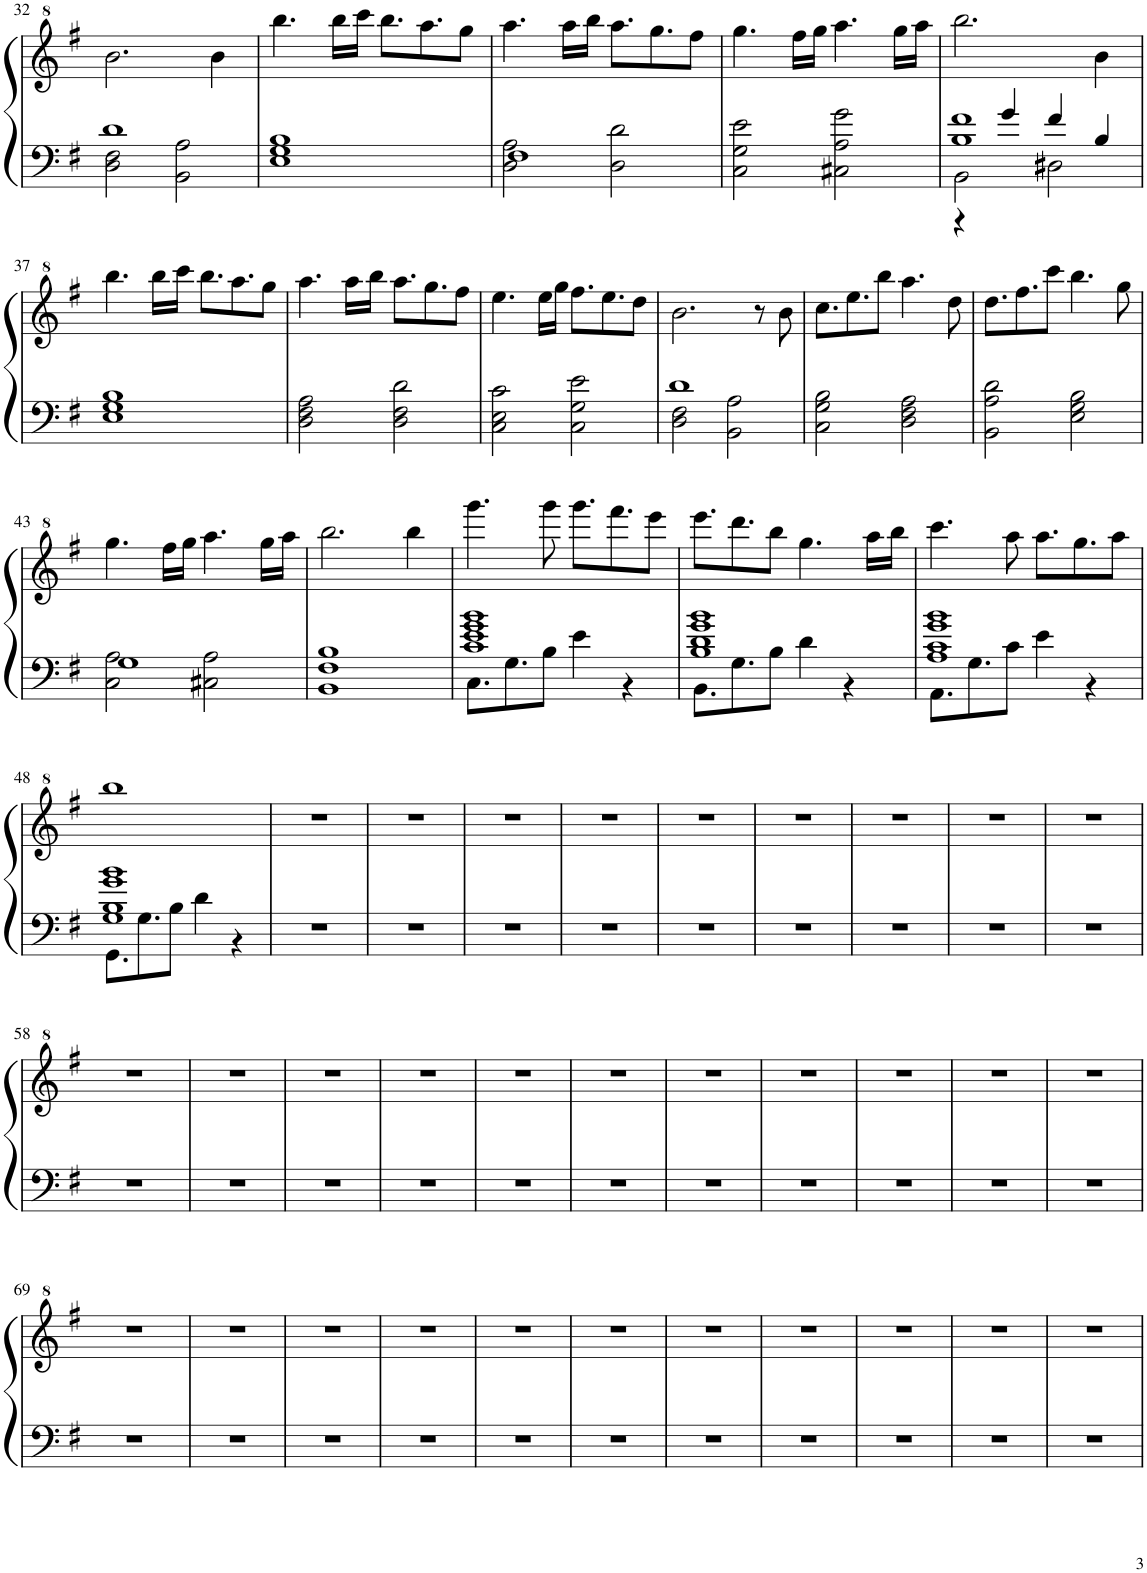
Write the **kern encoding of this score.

**kern	**kern
*part1	*part1
*staff2	*staff1
*I"Piano	*
*I'Pno.	*
!!LO:PB:g=z
*clefF4	*clefG^2
*k[f#]	*k[f#]
*M4/4	*M4/4
=32	=32
*^	*
1d	2D\ 2F#\	2.bb\
.	2BB\ 2A\	.
.	.	4bb\
*v	*v	*
=33	=33
1E 1G 1B	4.bbb\
.	16bbb\LL
.	16cccc\JJ
.	8.bbb\L
.	8.aaa\
.	8ggg\J
=34	=34
*^	*
1F#	2D\ 2A\	4.aaa\
.	.	16aaa\LL
.	.	16bbb\JJ
.	2D\ 2d\	8.aaa\L
.	.	8.ggg\
.	.	8fff#\J
*v	*v	*
=35	=35
2C\ 2G\ 2e\	4.ggg\
.	16fff#\LL
.	16ggg\JJ
2C#X\ 2A\ 2g\	4.aaa\
.	16ggg\LL
.	16aaa\JJ
=36	=36
*^	*
*	*^	*
1B 1f#	2BB\	4r	2.bbb\
.	.	4g/	.
.	2D#X\	4f#/	.
.	.	4B/	4bb\
*v	*v	*v	*
!!LO:LB:g=z
=37	=37
1E 1G 1B	4.bbb\
.	16bbb\LL
.	16cccc\JJ
.	8.bbb\L
.	8.aaa\
.	8ggg\J
=38	=38
2D\ 2F#\ 2A\	4.aaa\
.	16aaa\LL
.	16bbb\JJ
2D\ 2F#\ 2d\	8.aaa\L
.	8.ggg\
.	8fff#\J
=39	=39
2C\ 2E\ 2c\	4.eee\
.	16eee\LL
.	16ggg\JJ
2C\ 2G\ 2e\	8.fff#\L
.	8.eee\
.	8ddd\J
=40	=40
*^	*
1d	2D\ 2F#\	2.bb\
.	2BB\ 2A\	.
.	.	8r
.	.	8bb\
*v	*v	*
=41	=41
2C\ 2G\ 2B\	8.ccc\L
.	8.eee\
.	8bbb\J
2D\ 2F#\ 2A\	4.aaa\
.	8ddd\
=42	=42
2BB\ 2A\ 2d\	8.ddd\L
.	8.fff#\
.	8cccc\J
2E\ 2G\ 2B\	4.bbb\
.	8ggg\
!!LO:LB:g=z
=43	=43
*^	*
1G	2C\ 2A\	4.ggg\
.	.	16fff#\LL
.	.	16ggg\JJ
.	2C#X\ 2A\	4.aaa\
.	.	16ggg\LL
.	.	16aaa\JJ
*v	*v	*
=44	=44
1BB 1F# 1B	2.bbb\
.	4bbb\
=45	=45
*^	*
1c 1e 1g 1b	8.C\L	4.gggg\
.	8.G\	.
.	8B\J	8gggg\
.	4e\	8.gggg\L
.	.	8.ffff#\
.	4r	.
.	.	8eeee\J
=46	=46	=46
1B 1d 1g 1b	8.BB\L	8.eeee\L
.	8.G\	8.dddd\
.	8B\J	8bbb\J
.	4d\	4.ggg\
.	4r	.
.	.	16aaa\LL
.	.	16bbb\JJ
=47	=47	=47
1A 1c 1g 1b	8.AA\L	4.cccc\
.	8.G\	.
.	8c\J	8aaa\
.	4e\	8.aaa\L
.	.	8.ggg\
.	4r	.
.	.	8aaa\J
!!LO:LB:g=z
=48	=48	=48
1G 1B 1g 1b	8.GG\L	1bbb
.	8.G\	.
.	8B\J	.
.	4d\	.
.	4r	.
*v	*v	*
=49	=49
1r	1r
=50	=50
1r	1r
=51	=51
1r	1r
=52	=52
1r	1r
=53	=53
1r	1r
=54	=54
1r	1r
=55	=55
1r	1r
=56	=56
1r	1r
=57	=57
1r	1r
!!LO:LB:g=z
=58	=58
1r	1r
=59	=59
1r	1r
=60	=60
1r	1r
=61	=61
1r	1r
=62	=62
1r	1r
=63	=63
1r	1r
=64	=64
1r	1r
=65	=65
1r	1r
=66	=66
1r	1r
=67	=67
1r	1r
=68	=68
1r	1r
!!LO:LB:g=z
=69	=69
1r	1r
=70	=70
1r	1r
=71	=71
1r	1r
=72	=72
1r	1r
=73	=73
1r	1r
=74	=74
1r	1r
=75	=75
1r	1r
=76	=76
1r	1r
=77	=77
1r	1r
=78	=78
1r	1r
=79	=79
1r	1r
=	=
*-	*-
